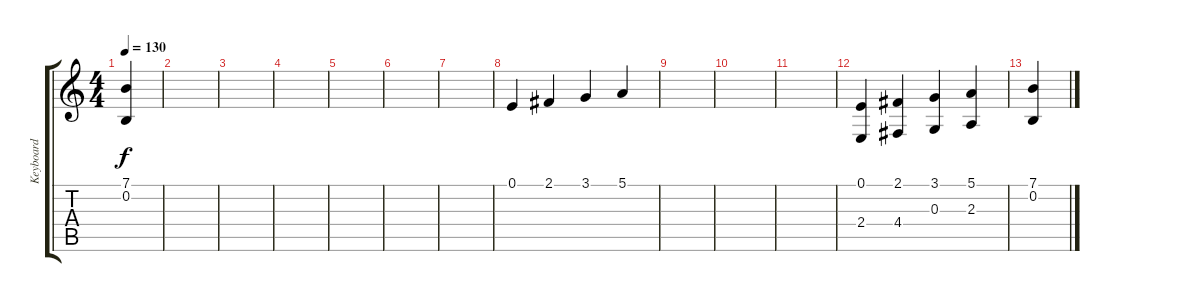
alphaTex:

\track ("Keyboard" "Keyboard") {instrument harpsichord}
\staff {score tabs}
\tuning (E4 B3 G3 D3 A2 E2) {hide}
\ts (4 4)
\tempo 130
\clef g2
\ks c
(7.1 0.2).4{dy f} |
|
|
|
|
|
|
0.1.4 2.1.4 3.1.4 5.1.4 |
|
|
|
(0.1 2.4).4 (2.1 4.4).4 (3.1 0.3).4 (5.1 2.3).4 |
(7.1 0.2).4
